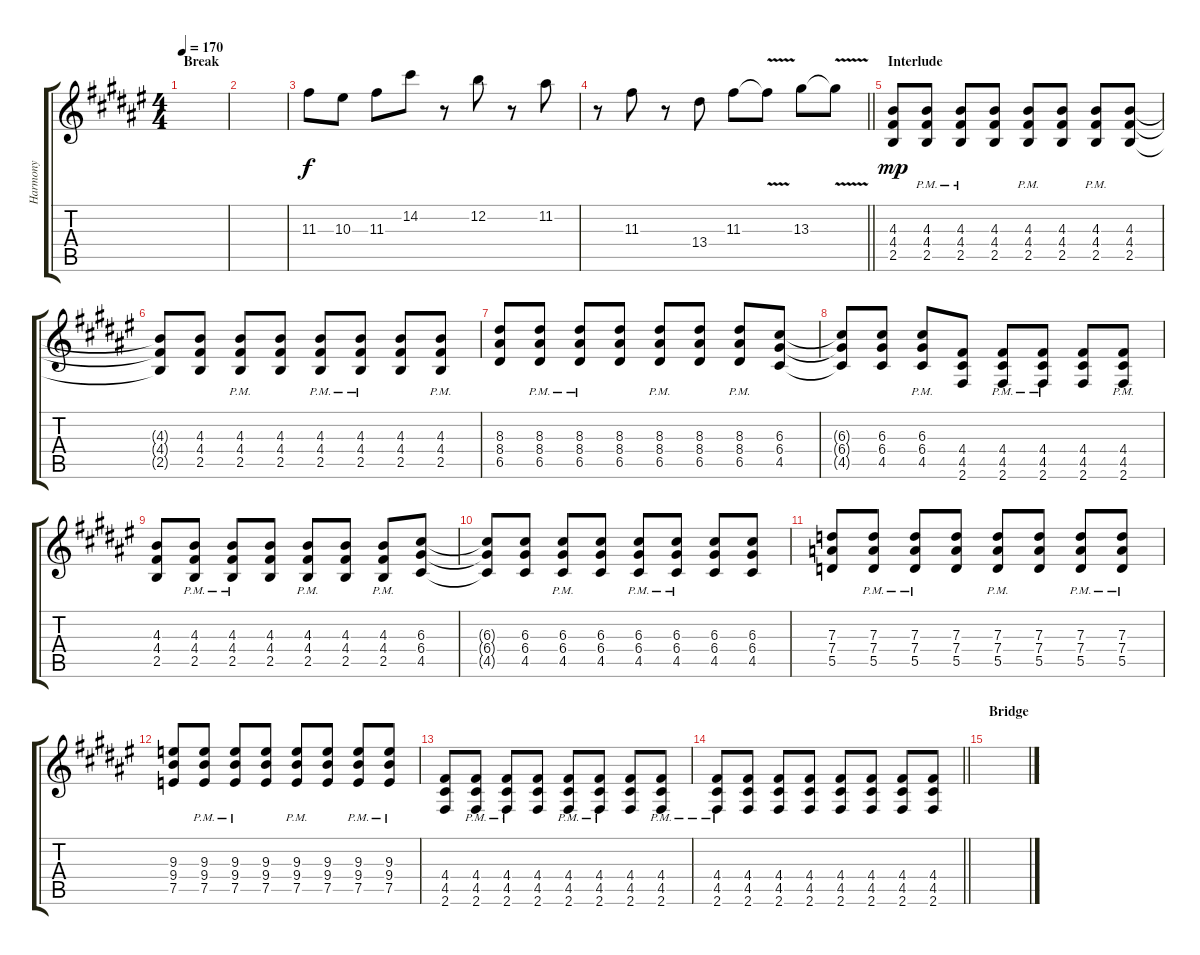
\track ("Harmony" "Harmony") {instrument overdrivenguitar}
\staff {score tabs}
\tuning (E4 B3 G3 D3 A2 E2) {hide}
\ts (4 4)
\section ("" "Break")
\tempo 170
\clef g2
\ks f#
|
|
11.3.8{dy f} 10.3.8 11.3.8 14.2.8 r.8 12.2.8 r.8 11.2.8 |
\barLineRight lightlight
r.8 11.3.8 r.8 13.4.8 11.3.8 11.3{v t}.8 13.3.8 13.3{v t}.8 |
\section ("" "Interlude")
(4.3 4.4 2.5).8{dy mp} (4.3{pm} 4.4{pm} 2.5{pm}).8 (4.3{pm} 4.4{pm} 2.5{pm}).8 (4.3 4.4 2.5).8 (4.3{pm} 4.4{pm} 2.5{pm}).8 (4.3 4.4 2.5).8 (4.3{pm} 4.4{pm} 2.5{pm}).8 (4.3 4.4 2.5).8 |
(4.3{t} 4.4{t} 2.5{t}).8 (4.3 4.4 2.5).8 (4.3{pm} 4.4{pm} 2.5{pm}).8 (4.3 4.4 2.5).8 (4.3{pm} 4.4{pm} 2.5{pm}).8 (4.3{pm} 4.4{pm} 2.5{pm}).8 (4.3 4.4 2.5).8 (4.3{pm} 4.4{pm} 2.5{pm}).8 |
(8.3 8.4 6.5).8 (8.3{pm} 8.4{pm} 6.5{pm}).8 (8.3{pm} 8.4{pm} 6.5{pm}).8 (8.3 8.4 6.5).8 (8.3{pm} 8.4{pm} 6.5{pm}).8 (8.3 8.4 6.5).8 (8.3{pm} 8.4{pm} 6.5{pm}).8 (6.3 6.4 4.5).8 |
(6.3{t} 6.4{t} 4.5{t}).8 (6.3 6.4 4.5).8 (6.3{pm} 6.4{pm} 4.5{pm}).8 (4.4 4.5 2.6).8 (4.4{pm} 4.5{pm} 2.6{pm}).8 (4.4{pm} 4.5{pm} 2.6{pm}).8 (4.4 4.5 2.6).8 (4.4{pm} 4.5{pm} 2.6{pm}).8 |
(4.3 4.4 2.5).8 (4.3{pm} 4.4{pm} 2.5{pm}).8 (4.3{pm} 4.4{pm} 2.5{pm}).8 (4.3 4.4 2.5).8 (4.3{pm} 4.4{pm} 2.5{pm}).8 (4.3 4.4 2.5).8 (4.3{pm} 4.4{pm} 2.5{pm}).8 (6.3 6.4 4.5).8 |
(6.3{t} 6.4{t} 4.5{t}).8 (6.3 6.4 4.5).8 (6.3{pm} 6.4{pm} 4.5{pm}).8 (6.3 6.4 4.5).8 (6.3{pm} 6.4{pm} 4.5{pm}).8 (6.3{pm} 6.4{pm} 4.5{pm}).8 (6.3 6.4 4.5).8 (6.3 6.4 4.5).8 |
(7.3 7.4 5.5).8 (7.3{pm} 7.4{pm} 5.5{pm}).8 (7.3{pm} 7.4{pm} 5.5{pm}).8 (7.3 7.4 5.5).8 (7.3{pm} 7.4{pm} 5.5{pm}).8 (7.3 7.4 5.5).8 (7.3{pm} 7.4{pm} 5.5{pm}).8 (7.3{pm} 7.4{pm} 5.5{pm}).8 |
(9.3 9.4 7.5).8 (9.3{pm} 9.4{pm} 7.5{pm}).8 (9.3{pm} 9.4{pm} 7.5{pm}).8 (9.3 9.4 7.5).8 (9.3{pm} 9.4{pm} 7.5{pm}).8 (9.3 9.4 7.5).8 (9.3{pm} 9.4{pm} 7.5{pm}).8 (9.3{pm} 9.4{pm} 7.5{pm}).8 |
(4.4 4.5 2.6).8 (4.4{pm} 4.5{pm} 2.6{pm}).8 (4.4{pm} 4.5{pm} 2.6{pm}).8 (4.4 4.5 2.6).8 (4.4{pm} 4.5{pm} 2.6{pm}).8 (4.4{pm} 4.5{pm} 2.6{pm}).8 (4.4 4.5 2.6).8 (4.4{pm} 4.5{pm} 2.6{pm}).8 |
\barLineRight lightlight
(4.4{pm} 4.5{pm} 2.6{pm}).8 (4.4 4.5 2.6).8 (4.4 4.5 2.6).8 (4.4 4.5 2.6).8 (4.4 4.5 2.6).8 (4.4 4.5 2.6).8 (4.4 4.5 2.6).8 (4.4 4.5 2.6).8 |
\section ("" "Bridge")
